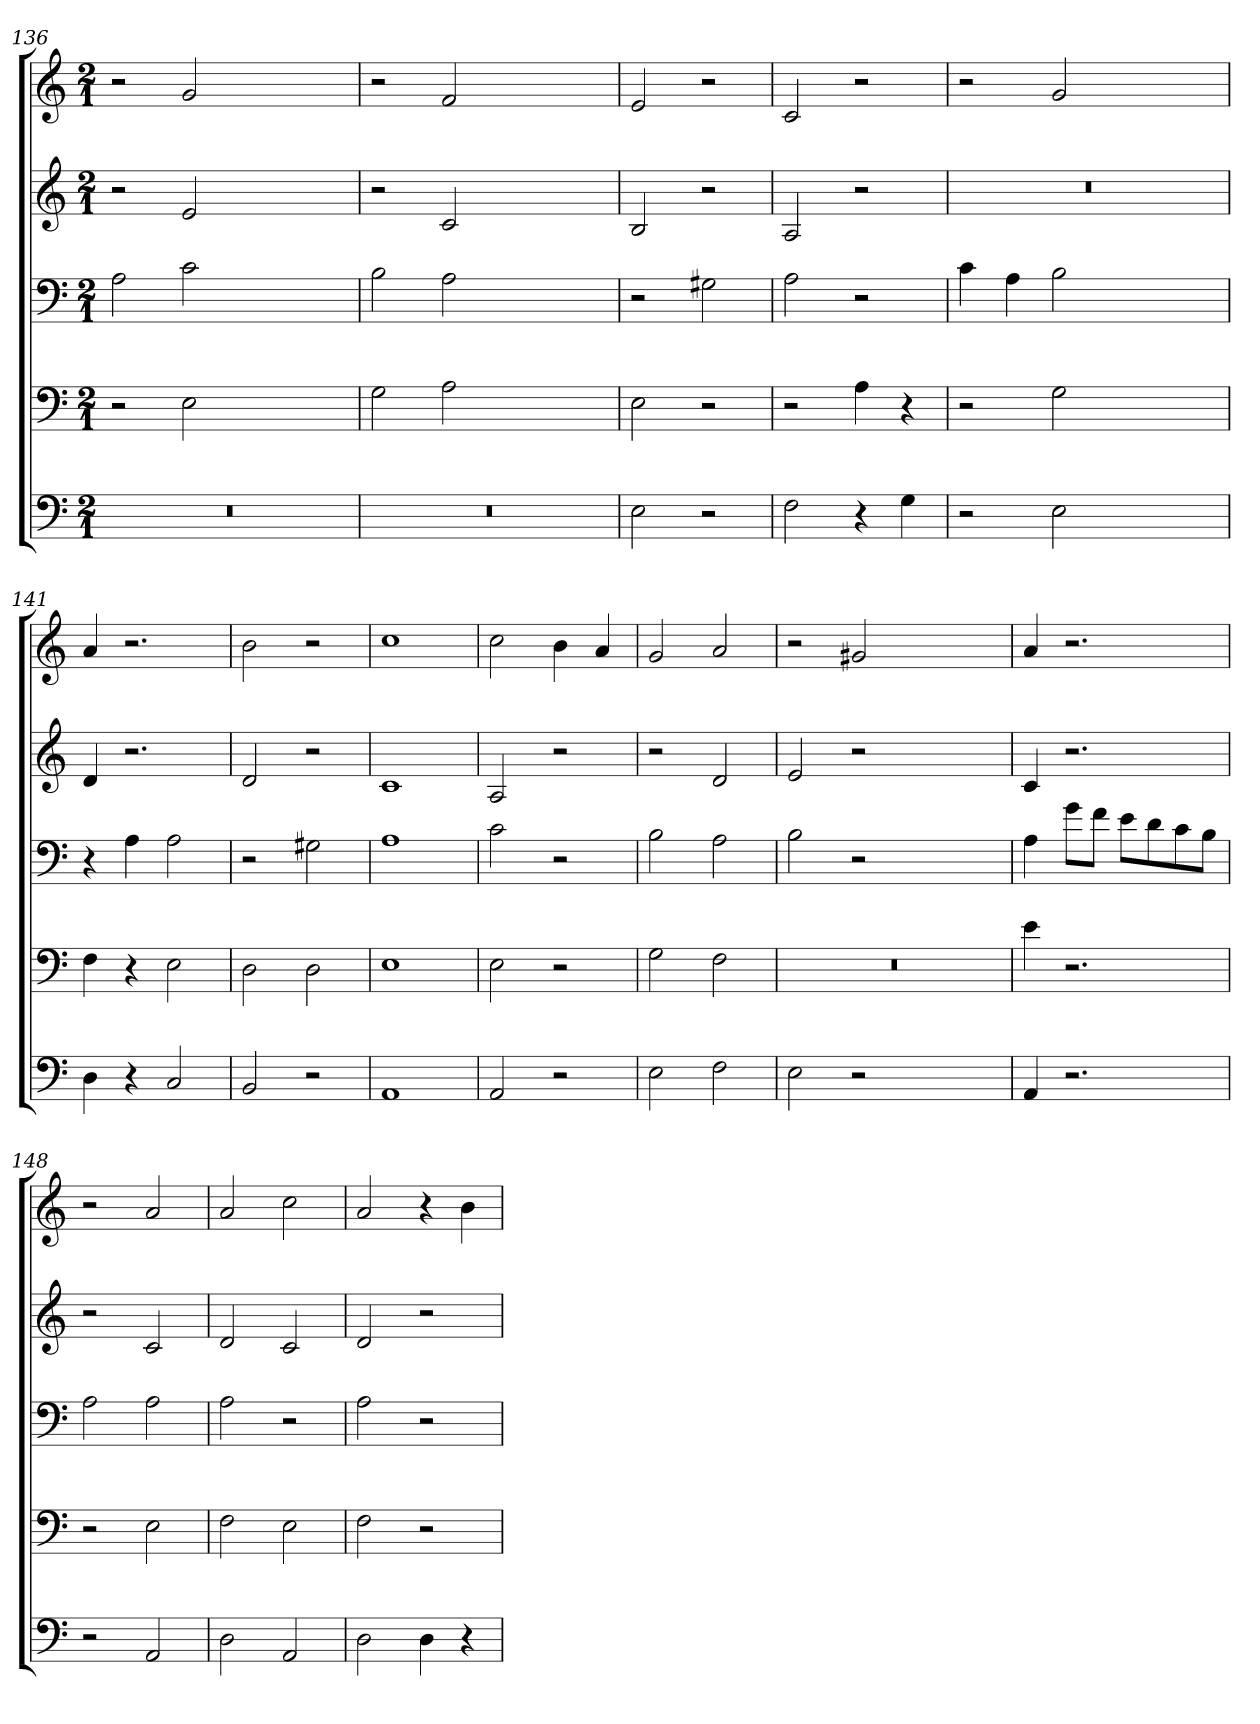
**kern	**kern	**kern	**kern	**kern
*part5	*part4	*part3	*part2	*part1
*staff5	*staff4	*staff3	*staff2	*staff1
*clefF4	*clefF4	*clefF4	*clefG2	*clefG2
*k[]	*k[]	*k[]	*k[]	*k[]
*C:	*C:	*C:	*C:	*C:
*M2/1	*M2/1	*M2/1	*M2/1	*M2/1
=136	=136	=136	=136	=136
0r	2r	2Ai	2r	2r
.	2E	2c	2e	2g
.	1ryy	1ryy	1ryy	1ryy
=137	=137	=137	=137	=137
0r	2G	2B	2r	2r
.	2A	2A	2c	2f
.	1ryy	1ryy	1ryy	1ryy
=138	=138	=138	=138	=138
2E	2E	2r	2B	2e
2r	2r	2G#Xj	2r	2r
=139	=139	=139	=139	=139
2F	2r	2A	2A	2cZ
4r	4A	2r	2r	2r
4GZ	4r	.	.	.
=140	=140	=140	=140	=140
2r	2r	4c	0r	2r
.	.	4A	.	.
2E	2G	2B	.	2g
1ryy	1ryy	1ryy	.	1ryy
=141	=141	=141	=141	=141
4D	4F	4r	4d	4a
4r	4r	4A	2.r	2.r
2C	2E	2A	.	.
=142	=142	=142	=142	=142
2BB	2D	2r	2d	2b
2r	2Di	2G#X	2r	2r
=143	=143	=143	=143	=143
1AA	1E	1A	1c	1cc
=144	=144	=144	=144	=144
2AA	2E	2c	2AZ	2cci
2r	2r	2r	2r	4b
.	.	.	.	4a
=145	=145	=145	=145	=145
2E	2G	2B	2r	2g
2F	2F	2A	2d	2a
=146	=146	=146	=146	=146
2E	0r	2B	2e	2r
2r	.	2r	2r	2g#X
1ryy	.	1ryy	1ryy	1ryy
=147	=147	=147	=147	=147
4AA	4eZ	4A	4c	4a
2.r	2.r	8gVL	2.r	2.r
.	.	8fVJ	.	.
.	.	8eVL	.	.
.	.	8dV	.	.
.	.	8cV	.	.
.	.	8BVJ	.	.
=148	=148	=148	=148	=148
2r	2r	2Ai	2r	2r
2AA	2E	2Ai	2c	2ai
=149	=149	=149	=149	=149
2D	2F	2Ai	2d	2ai
2AAZ	2E	2r	2cZ	2ccZ
=150	=150	=150	=150	=150
2D	2F	2Ai	2d	2ai
4D	2r	2r	2r	4r
4r	.	.	.	4bV
=	=	=	=	=
*-	*-	*-	*-	*-
